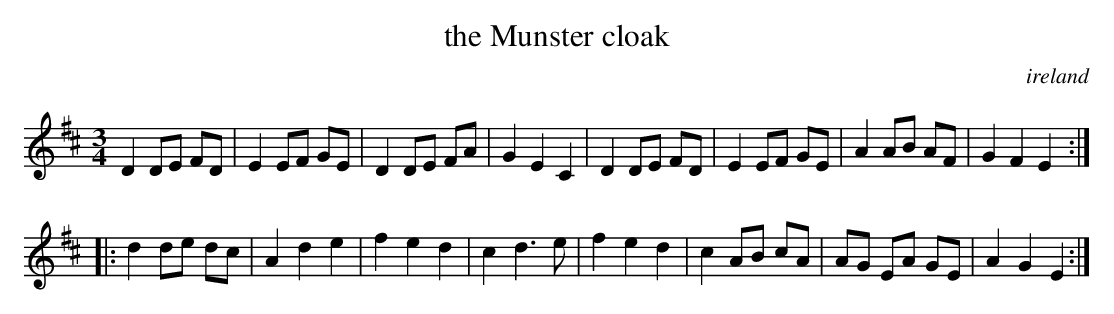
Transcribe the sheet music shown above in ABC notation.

X:1
T:the Munster cloak
O:ireland
M:3/4
K:D
D2 DE FD|E2 EF GE|D2 DE FA|G2 E2 C2|\
D2 DE FD|E2 EF GE|A2 AB AF|G2 F2 E2::
d2 de dc|A2 d2 e2|f2 e2 d2|c2 d3 e|\
f2 e2 d2|c2 AB cA|AG EA GE|A2 G2 E2:|
